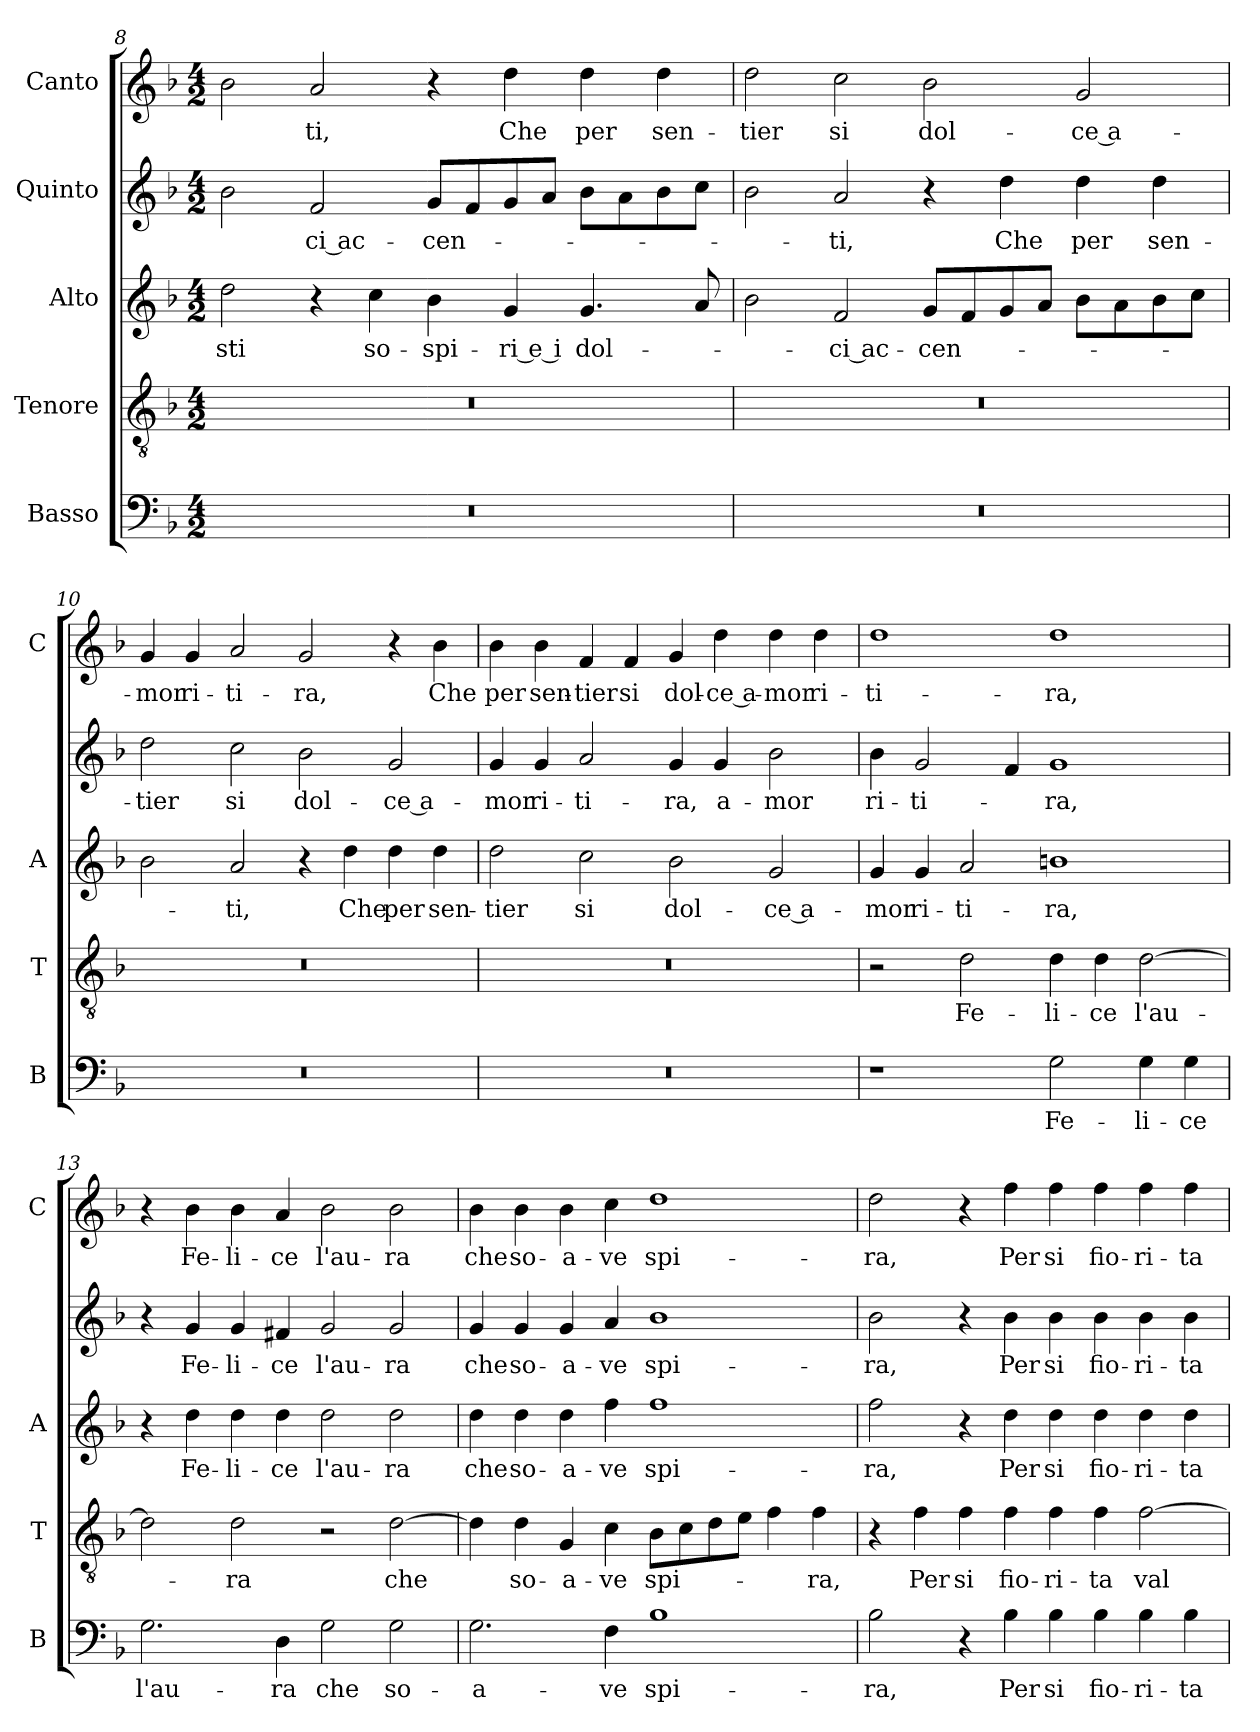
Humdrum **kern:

**kern	**text	**kern	**text	**kern	**text	**kern	**text	**kern	**text
*part5	*part5	*part4	*part4	*part3	*part3	*part2	*part2	*part1	*part1
*staff5	*staff5	*staff4	*staff4	*staff3	*staff3	*staff2	*staff2	*staff1	*staff1
*I"Basso	*	*I"Tenore	*	*I"Alto	*	*I"Quinto	*	*I"Canto	*
*I'B	*	*I'T	*	*I'A	*	*	*	*I'C	*
*clefF4	*	*clefGv2	*	*clefG2	*	*clefG2	*	*clefG2	*
*k[b-]	*	*k[b-]	*	*k[b-]	*	*k[b-]	*	*k[b-]	*
*F:	*	*F:	*	*F:	*	*F:	*	*F:	*
*M4/2	*	*M4/2	*	*M4/2	*	*M4/2	*	*M4/2	*
=8	=8	=8	=8	=8	=8	=8	=8	=8	=8
!	!	!	!	!	!LO:LY:b	!	!	!	!
0r	.	0r	.	2dd\	-sti	2b-\	.	2b-\	.
!	!	!	!	!	!	!	!LO:LY:b	!	!LO:LY:b
.	.	.	.	4r	.	2f/	-ci ac-	2a/	-ti,
!	!	!	!	!	!LO:LY:b	!	!	!	!
.	.	.	.	4cc\	so-	.	.	.	.
!	!	!	!	!	!LO:LY:b	!	!LO:LY:b	!	!
.	.	.	.	4b-\	-spi-	8g/L	-cen-	4r	.
.	.	.	.	.	.	8f/	.	.	.
!	!	!	!	!	!LO:LY:b	!	!	!	!LO:LY:b
.	.	.	.	4g/	-ri e i	8g/	.	4dd\	Che
.	.	.	.	.	.	8a/J	.	.	.
!	!	!	!	!	!LO:LY:b	!	!	!	!LO:LY:b
.	.	.	.	4.g/	dol-	8b-\L	.	4dd\	per
.	.	.	.	.	.	8a\	.	.	.
!	!	!	!	!	!	!	!	!	!LO:LY:b
.	.	.	.	.	.	8b-\	.	4dd\	sen-
.	.	.	.	8a/	.	8cc\J	.	.	.
=9	=9	=9	=9	=9	=9	=9	=9	=9	=9
!	!	!	!	!	!	!	!	!	!LO:LY:b
0r	.	0r	.	2b-\	.	2b-\	.	2dd\	-tier
!	!	!	!	!	!LO:LY:b	!	!LO:LY:b	!	!LO:LY:b
.	.	.	.	2f/	-ci ac-	2a/	-ti,	2cc\	si
!	!	!	!	!	!LO:LY:b	!	!	!	!LO:LY:b
.	.	.	.	8g/L	-cen-	4r	.	2b-\	dol-
.	.	.	.	8f/	.	.	.	.	.
!	!	!	!	!	!	!	!LO:LY:b	!	!
.	.	.	.	8g/	.	4dd\	Che	.	.
.	.	.	.	8a/J	.	.	.	.	.
!	!	!	!	!	!	!	!LO:LY:b	!	!LO:LY:b
.	.	.	.	8b-\L	.	4dd\	per	2g/	-ce a-
.	.	.	.	8a\	.	.	.	.	.
!	!	!	!	!	!	!	!LO:LY:b	!	!
.	.	.	.	8b-\	.	4dd\	sen-	.	.
.	.	.	.	8cc\J	.	.	.	.	.
!!LO:PB:g=z
=10	=10	=10	=10	=10	=10	=10	=10	=10	=10
!	!	!	!	!	!	!	!LO:LY:b	!	!LO:LY:b
0r	.	0r	.	2b-\	.	2dd\	-tier	4g/	-mor
!	!	!	!	!	!	!	!	!	!LO:LY:b
.	.	.	.	.	.	.	.	4g/	ri-
!	!	!	!	!	!LO:LY:b	!	!LO:LY:b	!	!LO:LY:b
.	.	.	.	2a/	-ti,	2cc\	si	2a/	-ti-
!	!	!	!	!	!	!	!LO:LY:b	!	!LO:LY:b
.	.	.	.	4r	.	2b-\	dol-	2g/	-ra,
!	!	!	!	!	!LO:LY:b	!	!	!	!
.	.	.	.	4dd\	Che	.	.	.	.
!	!	!	!	!	!LO:LY:b	!	!LO:LY:b	!	!
.	.	.	.	4dd\	per	2g/	-ce a-	4r	.
!	!	!	!	!	!LO:LY:b	!	!	!	!LO:LY:b
.	.	.	.	4dd\	sen-	.	.	4b-\	Che
=11	=11	=11	=11	=11	=11	=11	=11	=11	=11
!	!	!	!	!	!LO:LY:b	!	!LO:LY:b	!	!LO:LY:b
0r	.	0r	.	2dd\	-tier	4g/	-mor	4b-\	per
!	!	!	!	!	!	!	!LO:LY:b	!	!LO:LY:b
.	.	.	.	.	.	4g/	ri-	4b-\	sen-
!	!	!	!	!	!LO:LY:b	!	!LO:LY:b	!	!LO:LY:b
.	.	.	.	2cc\	si	2a/	-ti-	4f/	-tier
!	!	!	!	!	!	!	!	!	!LO:LY:b
.	.	.	.	.	.	.	.	4f/	si
!	!	!	!	!	!LO:LY:b	!	!LO:LY:b	!	!LO:LY:b
.	.	.	.	2b-\	dol-	4g/	-ra,	4g/	dol-
!	!	!	!	!	!	!	!LO:LY:b	!	!LO:LY:b
.	.	.	.	.	.	4g/	a-	4dd\	-ce a-
!	!	!	!	!	!LO:LY:b	!	!LO:LY:b	!	!LO:LY:b
.	.	.	.	2g/	-ce a-	2b-\	-mor	4dd\	-mor
!	!	!	!	!	!	!	!	!	!LO:LY:b
.	.	.	.	.	.	.	.	4dd\	ri-
=12	=12	=12	=12	=12	=12	=12	=12	=12	=12
!	!	!	!	!	!LO:LY:b	!	!LO:LY:b	!	!LO:LY:b
1r	.	2r	.	4g/	-mor	4b-\	ri-	1dd	-ti-
!	!	!	!	!	!LO:LY:b	!	!LO:LY:b	!	!
.	.	.	.	4g/	ri-	2g/	-ti-	.	.
!	!	!	!LO:LY:b	!	!LO:LY:b	!	!	!	!
.	.	2d\	Fe-	2a/	-ti-	.	.	.	.
.	.	.	.	.	.	4f/	.	.	.
!	!LO:LY:b	!	!LO:LY:b	!	!LO:LY:b	!	!LO:LY:b	!	!LO:LY:b
2G\	Fe-	4d\	-li-	1bn	-ra,	1g	-ra,	1dd	-ra,
!	!	!	!LO:LY:b	!	!	!	!	!	!
.	.	4d\	-ce	.	.	.	.	.	.
!	!LO:LY:b	!	!LO:LY:b	!	!	!	!	!	!
4G\	-li-	[2d\	l'au-	.	.	.	.	.	.
!	!LO:LY:b	!	!	!	!	!	!	!	!
4G\	-ce	.	.	.	.	.	.	.	.
=13	=13	=13	=13	=13	=13	=13	=13	=13	=13
!	!LO:LY:b	!	!	!	!	!	!	!	!
2.G\	l'au-	2d\]	.	4r	.	4r	.	4r	.
!	!	!	!	!	!LO:LY:b	!	!LO:LY:b	!	!LO:LY:b
.	.	.	.	4dd\	Fe-	4g/	Fe-	4b-\	Fe-
!	!	!	!LO:LY:b	!	!LO:LY:b	!	!LO:LY:b	!	!LO:LY:b
.	.	2d\	-ra	4dd\	-li-	4g/	-li-	4b-\	-li-
!	!LO:LY:b	!	!	!	!LO:LY:b	!	!LO:LY:b	!	!LO:LY:b
4D\	-ra	.	.	4dd\	-ce	4f#X/	-ce	4a/	-ce
!	!LO:LY:b	!	!	!	!LO:LY:b	!	!LO:LY:b	!	!LO:LY:b
2G\	che	2r	.	2dd\	l'au-	2g/	l'au-	2b-\	l'au-
!	!LO:LY:b	!	!LO:LY:b	!	!LO:LY:b	!	!LO:LY:b	!	!LO:LY:b
2G\	so-	[2d\	che	2dd\	-ra	2g/	-ra	2b-\	-ra
!!LO:LB:g=z
=14	=14	=14	=14	=14	=14	=14	=14	=14	=14
!	!LO:LY:b	!	!	!	!LO:LY:b	!	!LO:LY:b	!	!LO:LY:b
2.G\	-a-	4d\]	.	4dd\	che	4g/	che	4b-\	che
!	!	!	!LO:LY:b	!	!LO:LY:b	!	!LO:LY:b	!	!LO:LY:b
.	.	4d\	so-	4dd\	so-	4g/	so-	4b-\	so-
!	!	!	!LO:LY:b	!	!LO:LY:b	!	!LO:LY:b	!	!LO:LY:b
.	.	4G/	-a-	4dd\	-a-	4g/	-a-	4b-\	-a-
!	!LO:LY:b	!	!LO:LY:b	!	!LO:LY:b	!	!LO:LY:b	!	!LO:LY:b
4F\	-ve	4c\	-ve	4ff\	-ve	4a/	-ve	4cc\	-ve
!	!LO:LY:b	!	!LO:LY:b	!	!LO:LY:b	!	!LO:LY:b	!	!LO:LY:b
1B-	spi-	8B-\L	spi-	1ff	spi-	1b-	spi-	1dd	spi-
.	.	8c\	.	.	.	.	.	.	.
.	.	8d\	.	.	.	.	.	.	.
.	.	8e\J	.	.	.	.	.	.	.
.	.	4f\	.	.	.	.	.	.	.
!	!	!	!LO:LY:b	!	!	!	!	!	!
.	.	4f\	-ra,	.	.	.	.	.	.
=15	=15	=15	=15	=15	=15	=15	=15	=15	=15
!	!LO:LY:b	!	!	!	!LO:LY:b	!	!LO:LY:b	!	!LO:LY:b
2B-\	-ra,	4r	.	2ff\	-ra,	2b-\	-ra,	2dd\	-ra,
!	!	!	!LO:LY:b	!	!	!	!	!	!
.	.	4f\	Per	.	.	.	.	.	.
!	!	!	!LO:LY:b	!	!	!	!	!	!
4r	.	4f\	si	4r	.	4r	.	4r	.
!	!LO:LY:b	!	!LO:LY:b	!	!LO:LY:b	!	!LO:LY:b	!	!LO:LY:b
4B-\	Per	4f\	fio-	4dd\	Per	4b-\	Per	4ff\	Per
!	!LO:LY:b	!	!LO:LY:b	!	!LO:LY:b	!	!LO:LY:b	!	!LO:LY:b
4B-\	si	4f\	-ri-	4dd\	si	4b-\	si	4ff\	si
!	!LO:LY:b	!	!LO:LY:b	!	!LO:LY:b	!	!LO:LY:b	!	!LO:LY:b
4B-\	fio-	4f\	-ta	4dd\	fio-	4b-\	fio-	4ff\	fio-
!	!LO:LY:b	!	!LO:LY:b	!	!LO:LY:b	!	!LO:LY:b	!	!LO:LY:b
4B-\	-ri-	[2f\	val-	4dd\	-ri-	4b-\	-ri-	4ff\	-ri-
!	!LO:LY:b	!	!	!	!LO:LY:b	!	!LO:LY:b	!	!LO:LY:b
4B-\	-ta	.	.	4dd\	-ta	4b-\	-ta	4ff\	-ta
=	=	=	=	=	=	=	=	=	=
*-	*-	*-	*-	*-	*-	*-	*-	*-	*-
